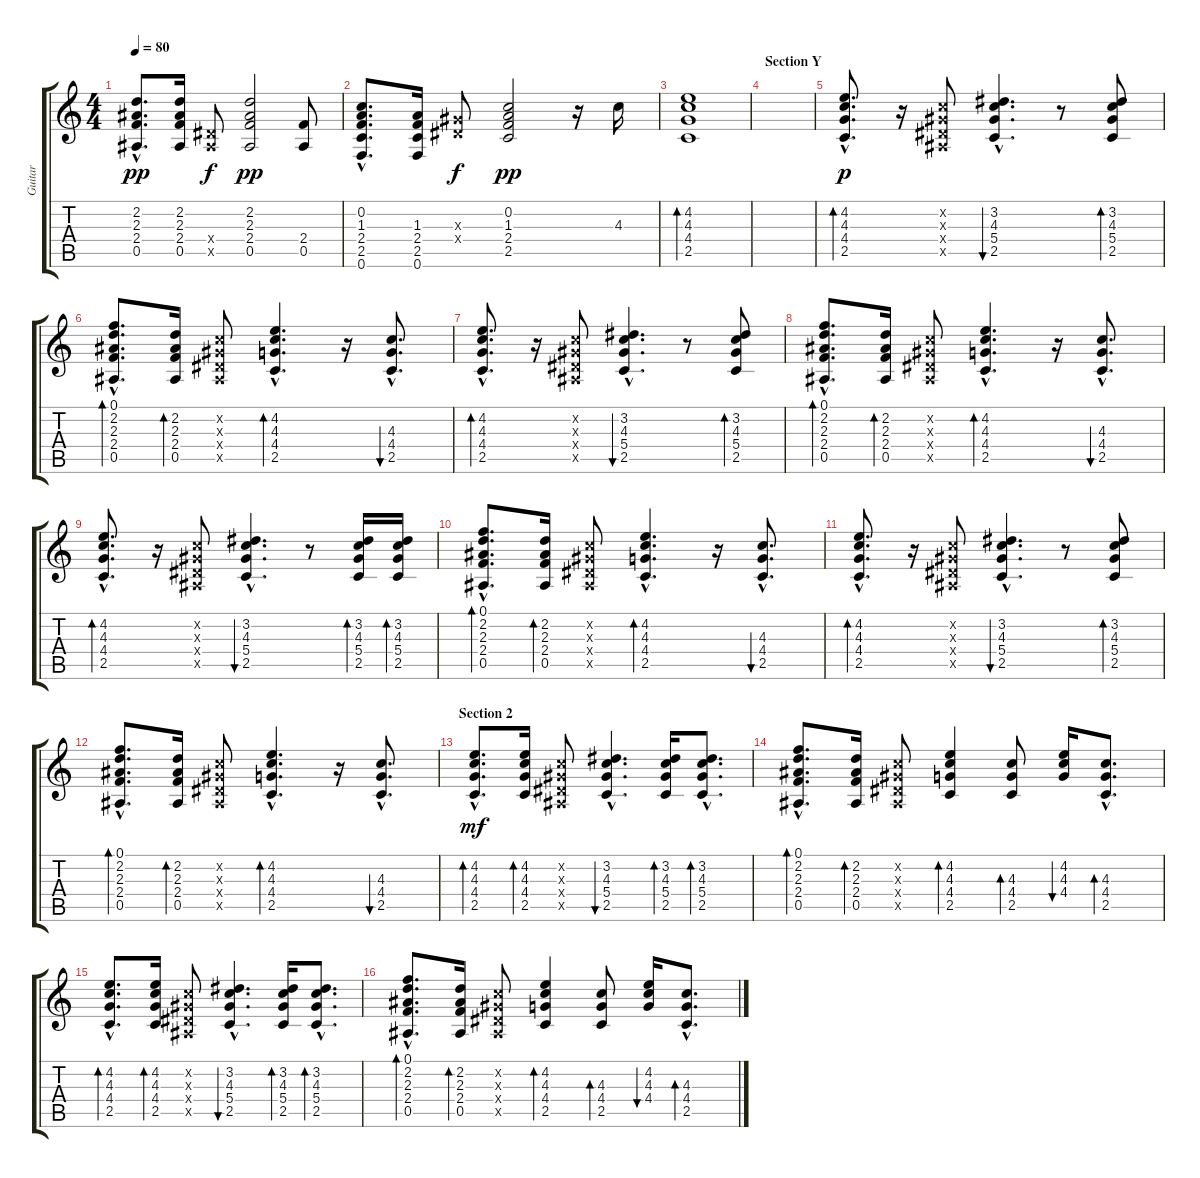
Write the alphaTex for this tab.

\track ("Guitar" "Guitar") {instrument electricguitarjazz}
\staff {score tabs}
\tuning (F4 C4 Ab3 Eb3 Bb2 F2) {hide}
\ts (4 4)
\tempo 80
\clef g2
\ks c
(2.2{hac} 2.3{hac} 2.4{hac} 0.5{hac}).8{d dy pp} (2.2 2.3 2.4 0.5).16 (0.4{x} 0.5{x}).8{dy f} (2.2 2.3 2.4 0.5).2{dy pp} (2.4 0.5).8 |
(0.2{hac} 1.3{hac} 2.4{hac} 2.5{hac} 0.6{hac}).8{d} (1.3 2.4 2.5 0.6).16 (0.3{x} 0.4{x}).8{dy f} (0.2 1.3 2.4 2.5).2{dy pp} r.16 4.3.16 |
(4.2 4.3 4.4 2.5).1{bd 240} |
\section ("" "Section Y")
|
(4.2{hac} 4.3{hac} 4.4{hac} 2.5{hac}).8{d bd 60 dy p} r.16 (0.2{x} 0.3{x} 0.4{x} 0.5{x}).8 (3.2{hac} 4.3{hac} 5.4{hac} 2.5{hac}).4{d bu 60} r.8 (3.2 4.3 5.4 2.5).8{bd 60} |
(0.1{hac} 2.2{hac} 2.3{hac} 2.4{hac} 0.5{hac}).8{d bd 30} (2.2 2.3 2.4 0.5).16{bd 60} (0.2{x} 0.3{x} 0.4{x} 0.5{x}).8 (4.2{hac} 4.3{hac} 4.4{hac} 2.5{hac}).4{d bd 30} r.16 (4.3{hac} 4.4{hac} 2.5{hac}).8{d bu 30} |
(4.2{hac} 4.3{hac} 4.4{hac} 2.5{hac}).8{d bd 60} r.16 (0.2{x} 0.3{x} 0.4{x} 0.5{x}).8 (3.2{hac} 4.3{hac} 5.4{hac} 2.5{hac}).4{d bu 60} r.8 (3.2 4.3 5.4 2.5).8{bd 60} |
(0.1{hac} 2.2{hac} 2.3{hac} 2.4{hac} 0.5{hac}).8{d bd 30} (2.2 2.3 2.4 0.5).16{bd 60} (0.2{x} 0.3{x} 0.4{x} 0.5{x}).8 (4.2{hac} 4.3{hac} 4.4{hac} 2.5{hac}).4{d bd 30} r.16 (4.3{hac} 4.4{hac} 2.5{hac}).8{d bu 30} |
(4.2{hac} 4.3{hac} 4.4{hac} 2.5{hac}).8{d bd 60} r.16 (0.2{x} 0.3{x} 0.4{x} 0.5{x}).8 (3.2{hac} 4.3{hac} 5.4{hac} 2.5{hac}).4{d bu 60} r.8 (3.2 4.3 5.4 2.5).16{bd 60} (3.2 4.3 5.4 2.5).16{bd 60} |
(0.1{hac} 2.2{hac} 2.3{hac} 2.4{hac} 0.5{hac}).8{d bd 30} (2.2 2.3 2.4 0.5).16{bd 60} (0.2{x} 0.3{x} 0.4{x} 0.5{x}).8 (4.2{hac} 4.3{hac} 4.4{hac} 2.5{hac}).4{d bd 30} r.16 (4.3{hac} 4.4{hac} 2.5{hac}).8{d bu 30} |
(4.2{hac} 4.3{hac} 4.4{hac} 2.5{hac}).8{d bd 60} r.16 (0.2{x} 0.3{x} 0.4{x} 0.5{x}).8 (3.2{hac} 4.3{hac} 5.4{hac} 2.5{hac}).4{d bu 60} r.8 (3.2 4.3 5.4 2.5).8{bd 60} |
(0.1{hac} 2.2{hac} 2.3{hac} 2.4{hac} 0.5{hac}).8{d bd 30} (2.2 2.3 2.4 0.5).16{bd 60} (0.2{x} 0.3{x} 0.4{x} 0.5{x}).8 (4.2{hac} 4.3{hac} 4.4{hac} 2.5{hac}).4{d bd 30} r.16 (4.3{hac} 4.4{hac} 2.5{hac}).8{d bu 30} |
\section ("" "Section 2")
(4.2{hac} 4.3{hac} 4.4{hac} 2.5{hac}).8{d bd 60 dy mf} (4.2 4.3 4.4 2.5).16{bd 60} (0.2{x} 0.3{x} 0.4{x} 0.5{x}).8 (3.2{hac} 4.3{hac} 5.4{hac} 2.5{hac}).4{d bu 60} (3.2 4.3 5.4 2.5).16{bd 60} (3.2{hac} 4.3{hac} 5.4{hac} 2.5{hac}).8{d bd 60} |
(0.1{hac} 2.2{hac} 2.3{hac} 2.4{hac} 0.5{hac}).8{d bd 30} (2.2 2.3 2.4 0.5).16{bd 60} (0.2{x} 0.3{x} 0.4{x} 0.5{x}).8 (4.2 4.3 4.4 2.5).4{bd 30} (4.3 4.4 2.5).8{bd 60} (4.2 4.3 4.4).16{bu 30} (4.3{hac} 4.4{hac} 2.5{hac}).8{d bd 60} |
(4.2{hac} 4.3{hac} 4.4{hac} 2.5{hac}).8{d bd 60} (4.2 4.3 4.4 2.5).16{bd 60} (0.2{x} 0.3{x} 0.4{x} 0.5{x}).8 (3.2{hac} 4.3{hac} 5.4{hac} 2.5{hac}).4{d bu 60} (3.2 4.3 5.4 2.5).16{bd 60} (3.2{hac} 4.3{hac} 5.4{hac} 2.5{hac}).8{d bd 60} |
(0.1{hac} 2.2{hac} 2.3{hac} 2.4{hac} 0.5{hac}).8{d bd 30} (2.2 2.3 2.4 0.5).16{bd 60} (0.2{x} 0.3{x} 0.4{x} 0.5{x}).8 (4.2 4.3 4.4 2.5).4{bd 30} (4.3 4.4 2.5).8{bd 60} (4.2 4.3 4.4).16{bu 30} (4.3{hac} 4.4{hac} 2.5{hac}).8{d bd 60}
